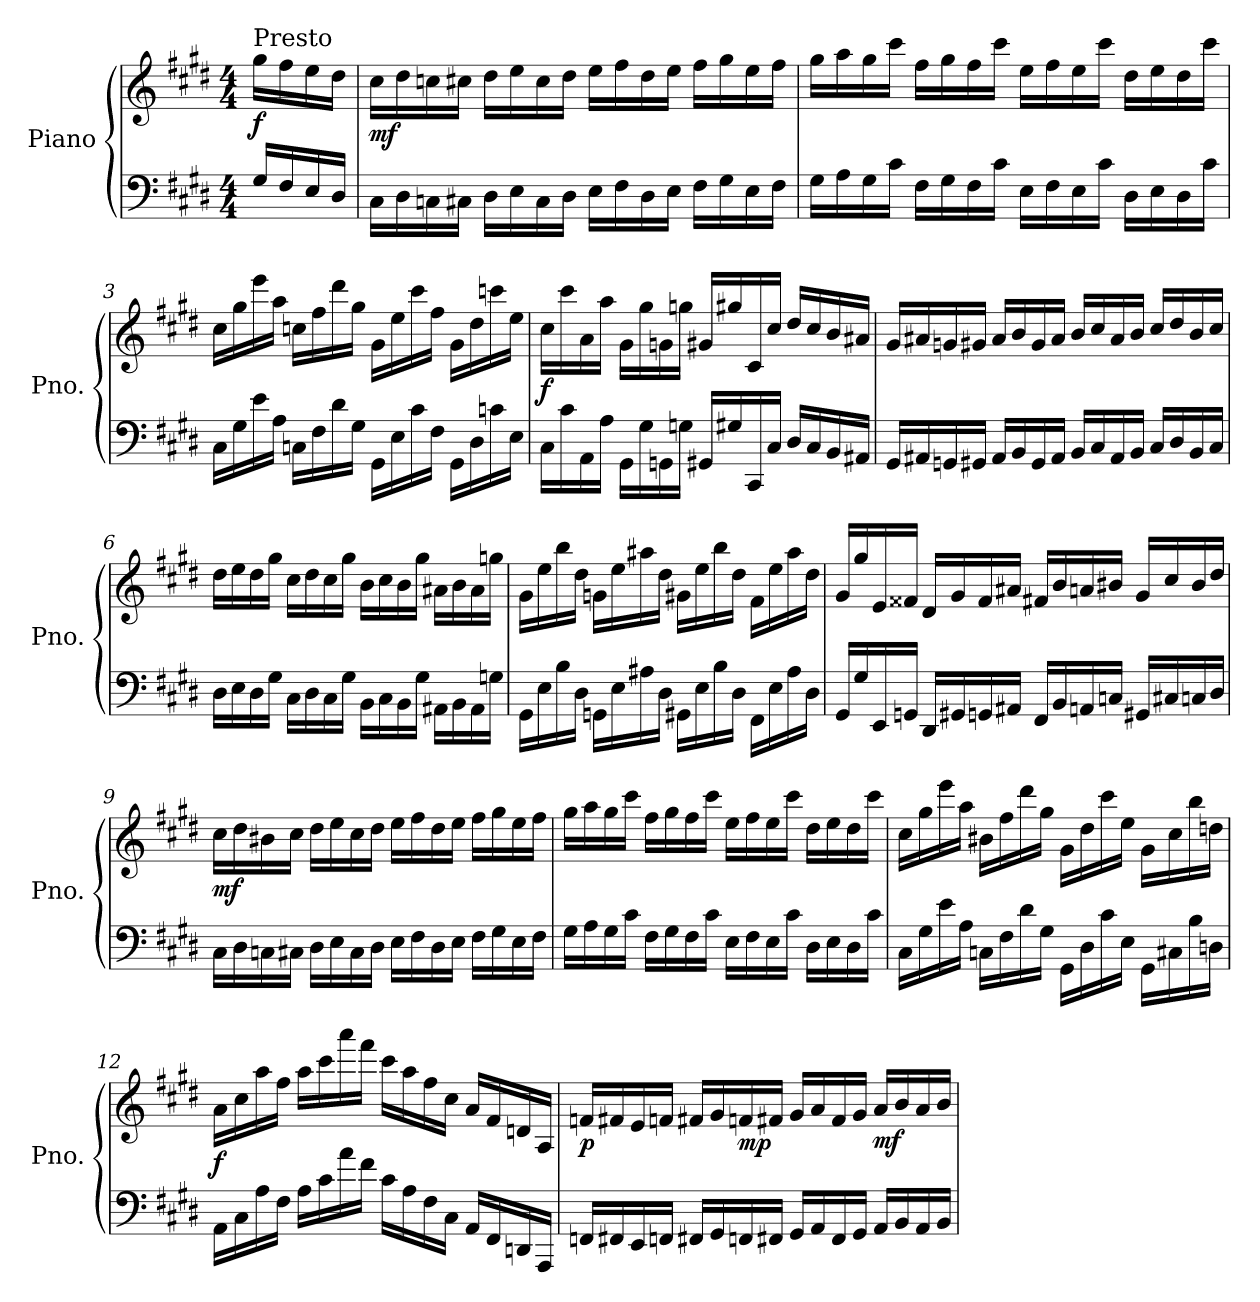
**kern	**kern	**dynam
*part1	*part1	*part1
*staff2	*staff1	*staff1/2
*I"Piano	*	*
*I'Pno.	*	*
*clefF4	*clefG2	*
*k[f#c#g#d#]	*k[f#c#g#d#]	*
*E:	*E:	*
*M4/4	*M4/4	*
=	=	=
!	!LO:TX:a:t=Presto	!
!	!	!LO:DY:b
16G#/LL	16gg#\LL	f
16F#/	16ff#\	.
16E/	16ee\	.
16D#/JJ	16dd#\JJ	.
=1	=1	=1
!	!	!LO:DY:b
16C#\LL	16cc#\LL	mf
16D#\	16dd#\	.
16Cn\	16ccn\	.
16C#X\JJ	16cc#X\JJ	.
16D#\LL	16dd#\LL	.
16E\	16ee\	.
16C#\	16cc#\	.
16D#\JJ	16dd#\JJ	.
16E\LL	16ee\LL	.
16F#\	16ff#\	.
16D#\	16dd#\	.
16E\JJ	16ee\JJ	.
16F#\LL	16ff#\LL	.
16G#\	16gg#\	.
16E\	16ee\	.
16F#\JJ	16ff#\JJ	.
=2	=2	=2
16G#\LL	16gg#\LL	.
16A\	16aa\	.
16G#\	16gg#\	.
16c#\JJ	16ccc#\JJ	.
16F#\LL	16ff#\LL	.
16G#\	16gg#\	.
16F#\	16ff#\	.
16c#\JJ	16ccc#\JJ	.
16E\LL	16ee\LL	.
16F#\	16ff#\	.
16E\	16ee\	.
16c#\JJ	16ccc#\JJ	.
16D#\LL	16dd#\LL	.
16E\	16ee\	.
16D#\	16dd#\	.
16c#\JJ	16ccc#\JJ	.
!!LO:LB:g=z
=3	=3	=3
16C#\LL	16cc#\LL	.
16G#\	16gg#\	.
16e\	16eee\	.
16A\JJ	16aa\JJ	.
16Cn\LL	16ccn\LL	.
16F#\	16ff#\	.
16d#\	16ddd#\	.
16G#\JJ	16gg#\JJ	.
16GG#\LL	16g#\LL	.
16E\	16ee\	.
16c#\	16ccc#\	.
16F#\JJ	16ff#\JJ	.
16GG#\LL	16g#\LL	.
16D#\	16dd#\	.
16cn\	16cccn\	.
16E\JJ	16ee\JJ	.
=4	=4	=4
!	!	!LO:DY:b
16C#\LL	16cc#\LL	f
16c#\	16ccc#\	.
16AA\	16a\	.
16A\JJ	16aa\JJ	.
16GG#\LL	16g#\LL	.
16G#\	16gg#\	.
16GGn\	16gn\	.
16Gn\JJ	16ggn\JJ	.
16GG#X/LL	16g#X/LL	.
16G#X/	16gg#X/	.
16CC#/	16c#/	.
16C#/JJ	16cc#/JJ	.
16D#/LL	16dd#/LL	.
16C#/	16cc#/	.
16BB/	16b/	.
16AA#X/JJ	16a#X/JJ	.
!!LO:LB:g=z
=5	=5	=5
16GG#/LL	16g#/LL	.
16AA#X/	16a#X/	.
16GGn/	16gn/	.
16GG#X/JJ	16g#X/JJ	.
16AA#/LL	16a#/LL	.
16BB/	16b/	.
16GG#/	16g#/	.
16AA#/JJ	16a#/JJ	.
16BB/LL	16b/LL	.
16C#/	16cc#/	.
16AA#/	16a#/	.
16BB/JJ	16b/JJ	.
16C#/LL	16cc#/LL	.
16D#/	16dd#/	.
16BB/	16b/	.
16C#/JJ	16cc#/JJ	.
=6	=6	=6
16D#\LL	16dd#\LL	.
16E\	16ee\	.
16D#\	16dd#\	.
16G#\JJ	16gg#\JJ	.
16C#\LL	16cc#\LL	.
16D#\	16dd#\	.
16C#\	16cc#\	.
16G#\JJ	16gg#\JJ	.
16BB\LL	16b\LL	.
16C#\	16cc#\	.
16BB\	16b\	.
16G#\JJ	16gg#\JJ	.
16AA#X\LL	16a#X\LL	.
16BB\	16b\	.
16AA#\	16a#\	.
16Gn\JJ	16ggn\JJ	.
!!LO:LB:g=z
=7	=7	=7
16GG#\LL	16g#\LL	.
16E\	16ee\	.
16B\	16bb\	.
16D#\JJ	16dd#\JJ	.
16GGn\LL	16gn\LL	.
16E\	16ee\	.
16A#X\	16aa#X\	.
16D#\JJ	16dd#\JJ	.
16GG#X\LL	16g#X\LL	.
16E\	16ee\	.
16B\	16bb\	.
16D#\JJ	16dd#\JJ	.
16FF#\LL	16f#\LL	.
16E\	16ee\	.
16A#\	16aa#\	.
16D#\JJ	16dd#\JJ	.
=8	=8	=8
16GG#/LL	16g#/LL	.
16G#/	16gg#/	.
16EE/	16e/	.
16GGn/JJ	16f##X/JJ	.
16DD#/LL	16d#/LL	.
16GG#X/	16g#/	.
16GGn/	16f##/	.
16AA#X/JJ	16a#X/JJ	.
16FF#/LL	16f#X/LL	.
16BB/	16b/	.
16AAn/	16an/	.
16Cn/JJ	16b#X/JJ	.
16GG#X/LL	16g#/LL	.
16C#X/	16cc#/	.
16Cn/	16b#/	.
16D#/JJ	16dd#/JJ	.
!!LO:LB:g=z
=9	=9	=9
!	!	!LO:DY:b
16C#\LL	16cc#\LL	mf
16D#\	16dd#\	.
16Cn\	16b#X\	.
16C#X\JJ	16cc#\JJ	.
16D#\LL	16dd#\LL	.
16E\	16ee\	.
16C#\	16cc#\	.
16D#\JJ	16dd#\JJ	.
16E\LL	16ee\LL	.
16F#\	16ff#\	.
16D#\	16dd#\	.
16E\JJ	16ee\JJ	.
16F#\LL	16ff#\LL	.
16G#\	16gg#\	.
16E\	16ee\	.
16F#\JJ	16ff#\JJ	.
=10	=10	=10
16G#\LL	16gg#\LL	.
16A\	16aa\	.
16G#\	16gg#\	.
16c#\JJ	16ccc#\JJ	.
16F#\LL	16ff#\LL	.
16G#\	16gg#\	.
16F#\	16ff#\	.
16c#\JJ	16ccc#\JJ	.
16E\LL	16ee\LL	.
16F#\	16ff#\	.
16E\	16ee\	.
16c#\JJ	16ccc#\JJ	.
16D#\LL	16dd#\LL	.
16E\	16ee\	.
16D#\	16dd#\	.
16c#\JJ	16ccc#\JJ	.
!!LO:PB:g=z
=11	=11	=11
16C#\LL	16cc#\LL	.
16G#\	16gg#\	.
16e\	16eee\	.
16A\JJ	16aa\JJ	.
16Cn\LL	16b#X\LL	.
16F#\	16ff#\	.
16d#\	16ddd#\	.
16G#\JJ	16gg#\JJ	.
16GG#\LL	16g#\LL	.
16D#\	16dd#\	.
16c#\	16ccc#\	.
16E\JJ	16ee\JJ	.
16GG#\LL	16g#\LL	.
16C#X\	16cc#\	.
16B\	16bb\	.
16Dn\JJ	16ddn\JJ	.
=12	=12	=12
!	!	!LO:DY:b
16AA\LL	16a\LL	f
16C#\	16cc#\	.
16A\	16aa\	.
16F#\JJ	16ff#\JJ	.
16A\LL	16aa\LL	.
16c#\	16ccc#\	.
16a\	16aaa\	.
16f#\JJ	16fff#\JJ	.
16c#\LL	16ccc#\LL	.
16A\	16aa\	.
16F#\	16ff#\	.
16C#\JJ	16cc#\JJ	.
16AA/LL	16a/LL	.
16FF#/	16f#/	.
16DDn/	16dn/	.
16AAA/JJ	16A/JJ	.
!!LO:LB:g=z
=13	=13	=13
!	!	!LO:DY:b
16FFn/LL	16fn/LL	p
16FF#X/	16f#X/	.
16EE/	16e/	.
16FFn/JJ	16fn/JJ	.
16FF#X/LL	16f#X/LL	.
16GG#/	16g#/	.
!	!	!LO:DY:b
16FFn/	16fn/	mp
16FF#X/JJ	16f#X/JJ	.
16GG#/LL	16g#/LL	.
16AA/	16a/	.
16FF#/	16f#/	.
16GG#/JJ	16g#/JJ	.
!	!	!LO:DY:b
16AA/LL	16a/LL	mf
16BB/	16b/	.
16AA/	16a/	.
16BB/JJ	16b/JJ	.
=	=	=
*-	*-	*-
